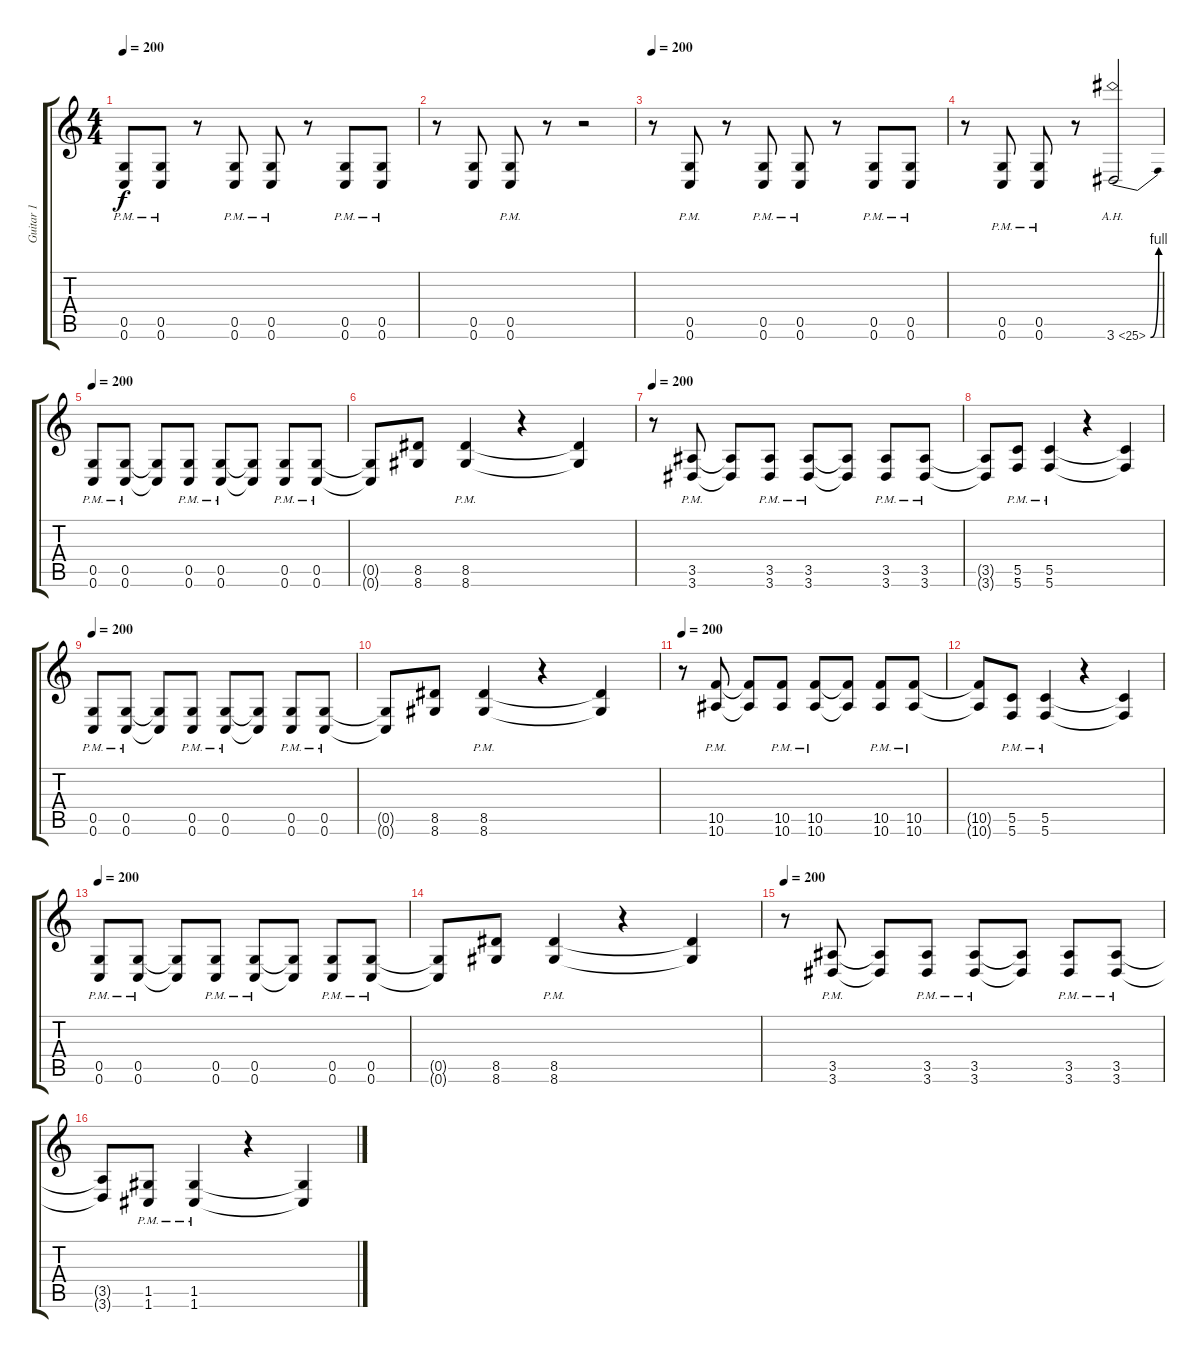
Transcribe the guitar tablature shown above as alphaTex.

\track ("Guitar 1" "Guitar 1") {instrument distortionguitar}
\staff {score tabs}
\tuning (D4 A3 F3 C3 G2 C2) {hide}
\ts (4 4)
\tempo 200
\clef g2
\ks c
(0.5{pm} 0.6{pm}).8{dy f} (0.5{pm} 0.6{pm}).8 r.8 (0.5{pm} 0.6{pm}).8 (0.5{pm} 0.6{pm}).8 r.8 (0.5{pm} 0.6{pm}).8 (0.5{pm} 0.6{pm}).8 |
r.8 (0.5 0.6).8 (0.5{pm} 0.6{pm}).8 r.8 r.2 |
\tempo 200
r.8 (0.5{pm} 0.6{pm}).8 r.8 (0.5{pm} 0.6{pm}).8 (0.5{pm} 0.6{pm}).8 r.8 (0.5{pm} 0.6{pm}).8 (0.5{pm} 0.6{pm}).8 |
r.8 (0.5{pm} 0.6{pm}).8 (0.5{pm} 0.6{pm}).8 r.8 3.6{be (bend 0 0 60 4) ah 22}.2 |
\tempo 200
(0.5{pm} 0.6{pm}).8 (0.5{pm} 0.6{pm}).8 (0.5{t} 0.6{t}).8 (0.5{pm} 0.6{pm}).8 (0.5{pm} 0.6{pm}).8 (0.5{t} 0.6{t}).8 (0.5{pm} 0.6{pm}).8 (0.5{pm} 0.6{pm}).8 |
(0.5{t} 0.6{t}).8 (8.5 8.6).8 (8.5{pm} 8.6).4 r.4 (8.5{t} 8.6{t}).4 |
\tempo 200
r.8 (3.5{pm} 3.6{pm}).8 (3.5{t} 3.6{t}).8 (3.5{pm} 3.6{pm}).8 (3.5{pm} 3.6{pm}).8 (3.5{t} 3.6{t}).8 (3.5{pm} 3.6{pm}).8 (3.5{pm} 3.6{pm}).8 |
(3.5{t} 3.6{t}).8 (5.5{pm} 5.6{pm}).8 (5.5{pm} 5.6).4 r.4 (5.5{t} 5.6{t}).4 |
\tempo 200
(0.5{pm} 0.6{pm}).8 (0.5{pm} 0.6{pm}).8 (0.5{t} 0.6{t}).8 (0.5{pm} 0.6{pm}).8 (0.5{pm} 0.6{pm}).8 (0.5{t} 0.6{t}).8 (0.5{pm} 0.6{pm}).8 (0.5{pm} 0.6{pm}).8 |
(0.5{t} 0.6{t}).8 (8.5 8.6).8 (8.5{pm} 8.6).4 r.4 (8.5{t} 8.6{t}).4 |
\tempo 200
r.8 (10.5{pm} 10.6{pm}).8 (10.5{t} 10.6{t}).8 (10.5{pm} 10.6{pm}).8 (10.5{pm} 10.6{pm}).8 (10.5{t} 10.6{t}).8 (10.5{pm} 10.6{pm}).8 (10.5{pm} 10.6{pm}).8 |
(10.5{t} 10.6{t}).8 (5.5{pm} 5.6{pm}).8 (5.5{pm} 5.6).4 r.4 (5.5{t} 5.6{t}).4 |
\tempo 200
(0.5{pm} 0.6{pm}).8 (0.5{pm} 0.6{pm}).8 (0.5{t} 0.6{t}).8 (0.5{pm} 0.6{pm}).8 (0.5{pm} 0.6{pm}).8 (0.5{t} 0.6{t}).8 (0.5{pm} 0.6{pm}).8 (0.5{pm} 0.6{pm}).8 |
(0.5{t} 0.6{t}).8 (8.5 8.6).8 (8.5{pm} 8.6).4 r.4 (8.5{t} 8.6{t}).4 |
\tempo 200
r.8 (3.5{pm} 3.6{pm}).8 (3.5{t} 3.6{t}).8 (3.5{pm} 3.6{pm}).8 (3.5{pm} 3.6{pm}).8 (3.5{t} 3.6{t}).8 (3.5{pm} 3.6{pm}).8 (3.5{pm} 3.6{pm}).8 |
(3.5{t} 3.6{t}).8 (1.5{pm} 1.6{pm}).8 (1.5{pm} 1.6).4 r.4 (1.5{t} 1.6{t}).4
